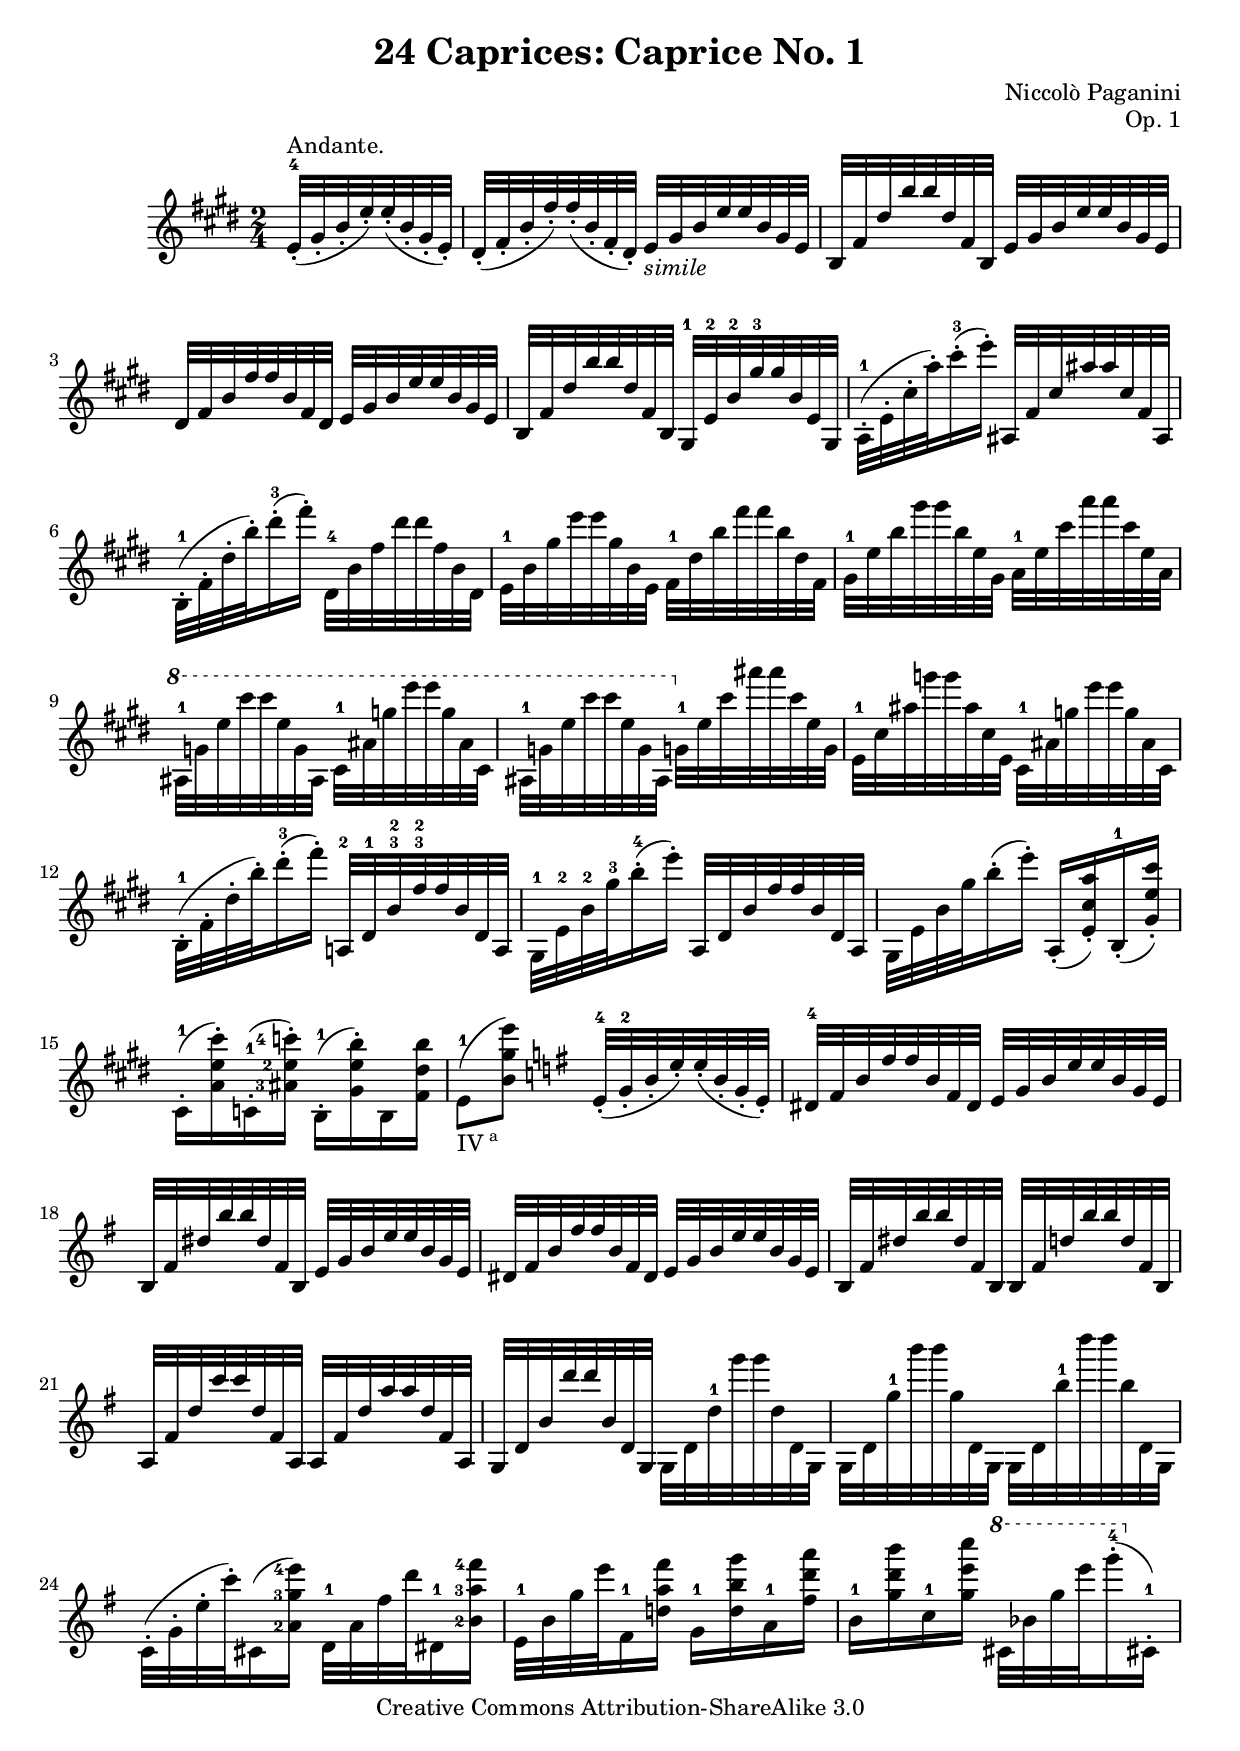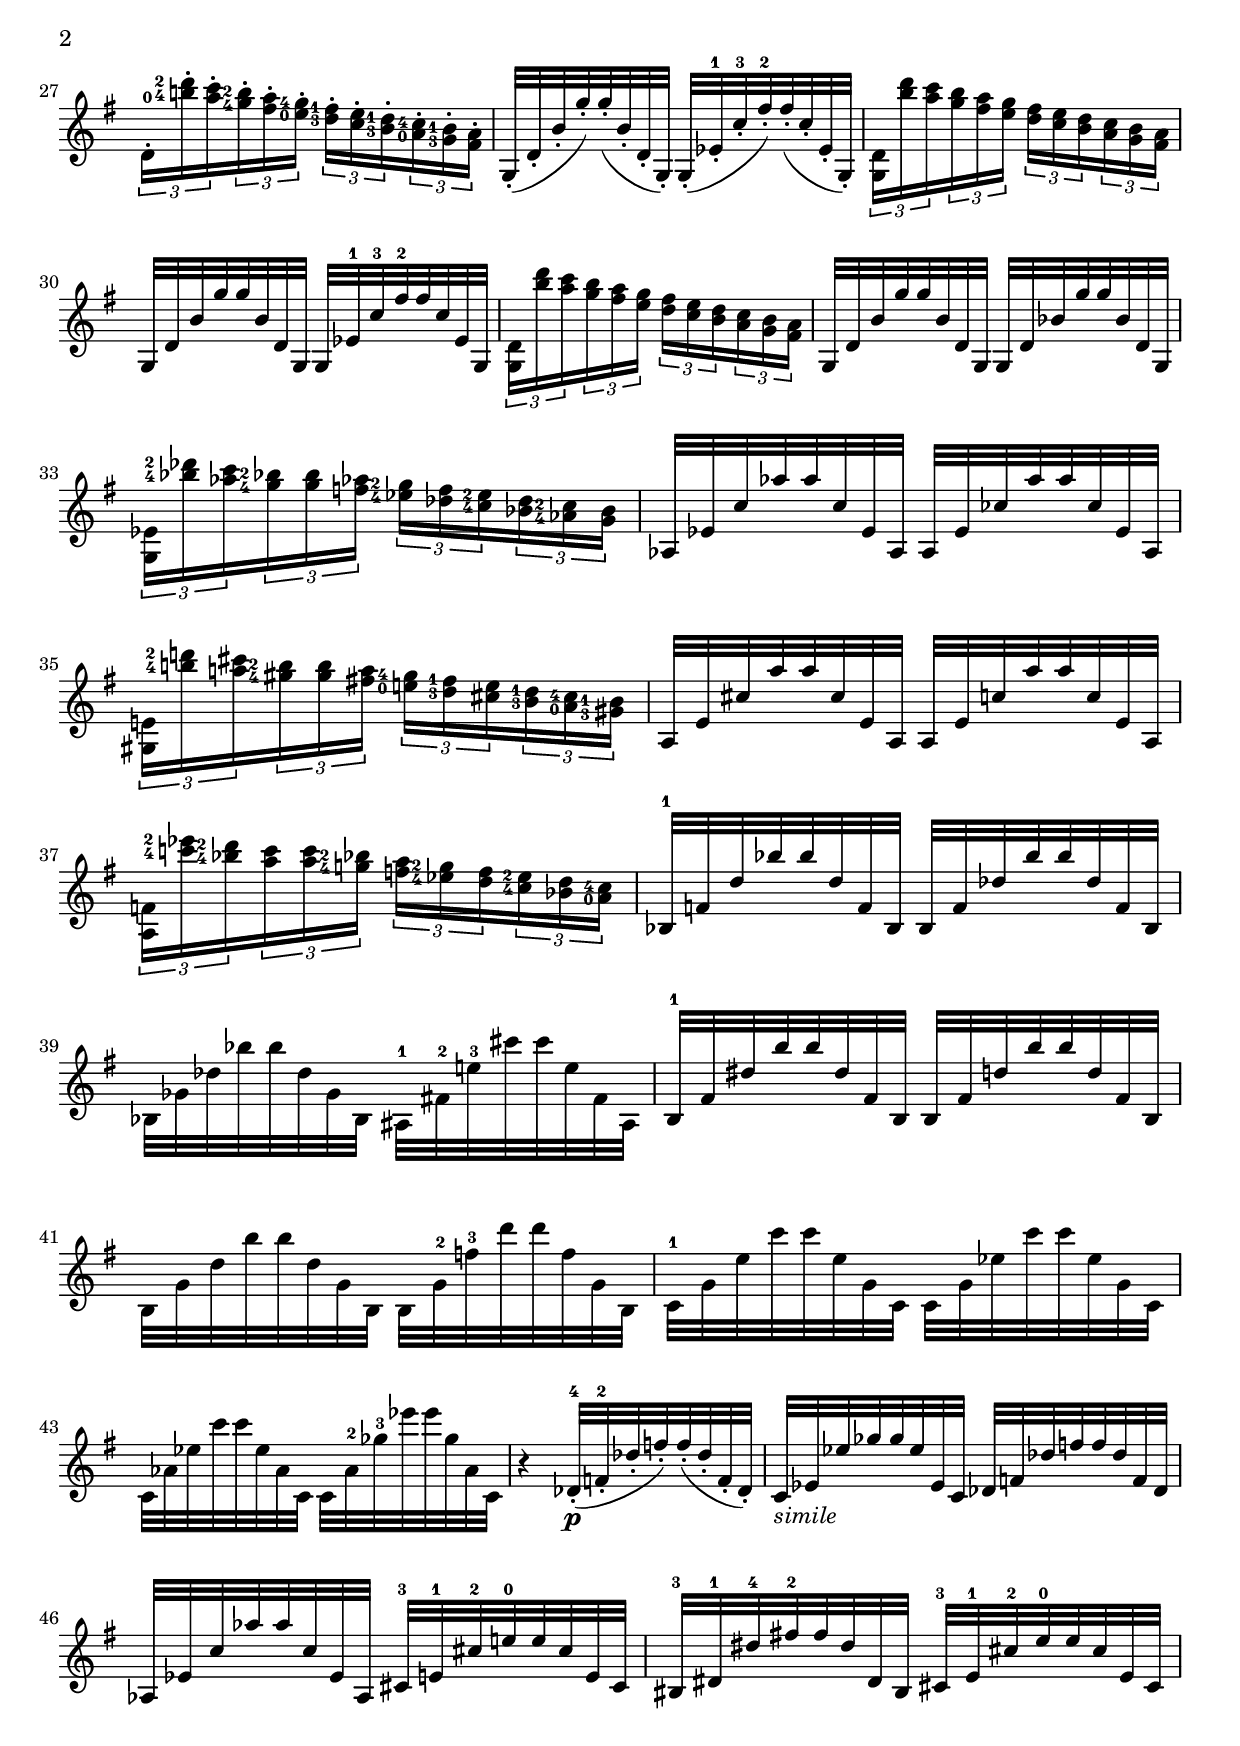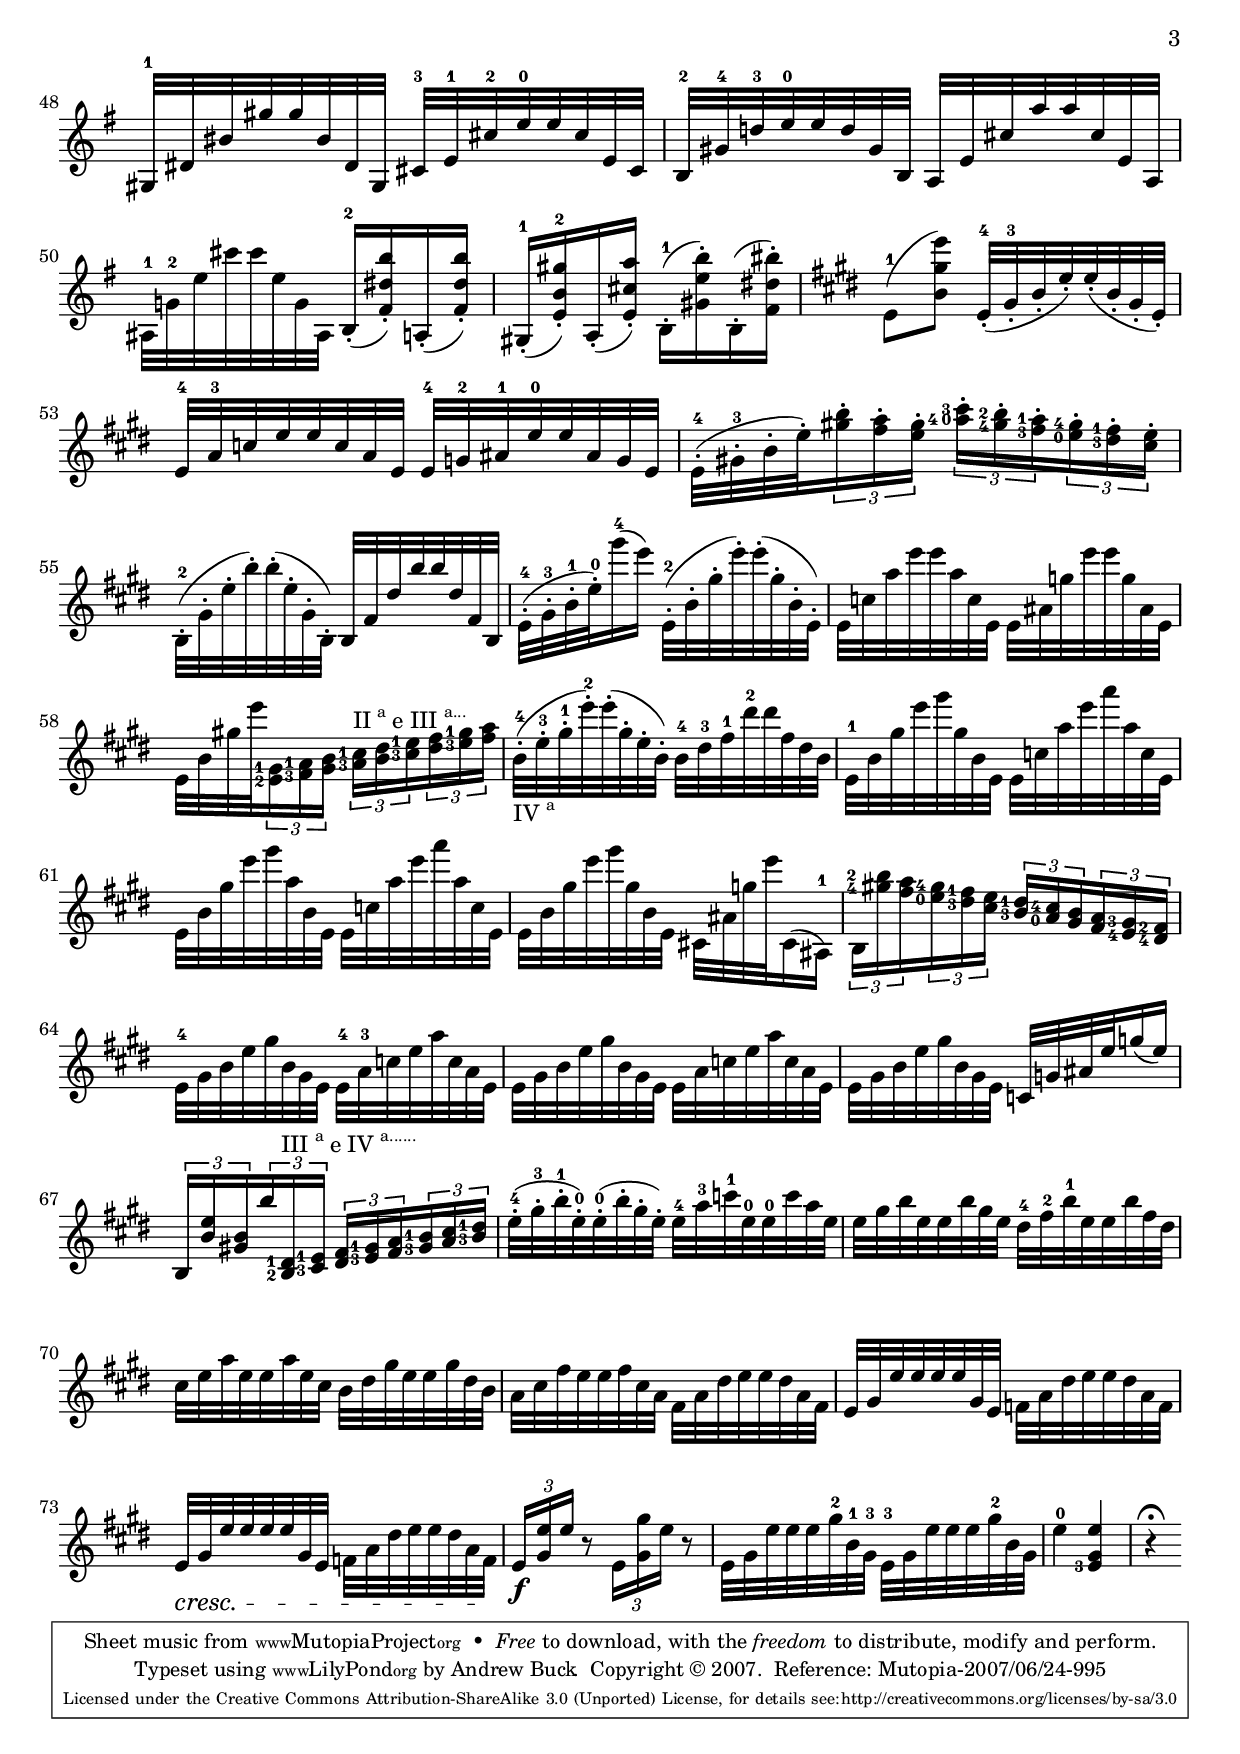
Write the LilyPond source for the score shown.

\version "2.10.11"

% ****************************** Final Version *********************************
	mbreak = { }
	renderingOff = { }
	renderingOn = { }
% ******************************************************************************

% ****************************** Draft Version *********************************
% comment out these lines to render a final version
%	mbreak = { \break }
%	renderingOff =  { \set Score.skipTypesetting = ##f }
%	renderingOn = { \set Score.skipTypesetting = ##t }
% ******************************************************************************

\header
{
	title = "24 Caprices: Caprice No. 1"
	composer = "Niccolò Paganini"
	opus = "Op. 1"

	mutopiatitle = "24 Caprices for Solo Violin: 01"
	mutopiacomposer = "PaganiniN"
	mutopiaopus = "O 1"
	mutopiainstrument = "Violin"
	date = ""
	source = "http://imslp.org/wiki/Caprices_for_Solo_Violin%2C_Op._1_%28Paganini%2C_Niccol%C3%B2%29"
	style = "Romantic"
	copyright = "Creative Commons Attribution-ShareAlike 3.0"
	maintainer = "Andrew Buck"
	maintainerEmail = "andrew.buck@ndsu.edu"
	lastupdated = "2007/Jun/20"
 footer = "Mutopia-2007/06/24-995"
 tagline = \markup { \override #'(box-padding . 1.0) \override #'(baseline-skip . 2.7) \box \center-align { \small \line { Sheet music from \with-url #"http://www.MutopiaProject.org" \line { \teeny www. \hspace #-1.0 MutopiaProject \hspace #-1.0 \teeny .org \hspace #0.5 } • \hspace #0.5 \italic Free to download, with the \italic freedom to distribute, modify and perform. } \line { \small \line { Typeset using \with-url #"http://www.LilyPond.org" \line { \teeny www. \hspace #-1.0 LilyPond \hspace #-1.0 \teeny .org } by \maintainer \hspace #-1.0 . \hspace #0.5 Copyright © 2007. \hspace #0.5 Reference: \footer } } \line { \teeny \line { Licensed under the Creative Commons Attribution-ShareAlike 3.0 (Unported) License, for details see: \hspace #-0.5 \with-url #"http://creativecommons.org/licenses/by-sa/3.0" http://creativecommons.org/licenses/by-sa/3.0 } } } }
}

\version "2.10.11"

capriceOne = {

\set Staff.midiInstrument = "violin"

\key e \major
\time 2/4

\relative c'
{
	% Page 1 - Line 1 - Measure (upbeat) 1
	\partial 32*8 e32-.-4^\markup{Andante.}( gis-. b-. e-.)	e-.( b-. gis-. e-.)		| %-Checked
	dis-.( fis-. b-. fis'-.)	fis-.( b,-. fis-. dis-.)	e_\markup{\italic{simile}} gis b e	e b gis e		| %-Checked
	b fis' dis' b'	b dis, fis, b,	e gis b e	e b gis e		| %-Checked
	dis fis b fis'	fis b, fis dis	e gis b e	e b gis e		| %-Checked
	\mbreak

	% Page 1 - Line 2 - Measure 4
	b fis' dis' b'	b dis, fis, b,	gis-1 e'-2 b'-2 gis'-3	gis b, e, gis,		| %-Checked
	a-.-1( e'-. cis'-. a'-.)	cis16-.-3( e-.)	ais,,,32 fis' cis' ais'	ais cis, fis, ais,		| %-Checked
	b-.-1( fis'-. dis'-. b'-.)	dis16-.-3( fis-.)	dis,,32-4 b' fis' dis'	dis fis, b, dis,		| %-Checked
	e-1 b' gis' e'	e gis, b, e,	fis-1 dis' b' fis'	fis b, dis, fis,		| %-Checked
	\mbreak

	% Page 1 - Line 3 - Measure 8
	gis-1 e' b' gis'	gis b, e, gis,	a-1 e' cis' a'	a cis, e, a,		| %-Checked
	#(set-octavation 1) ais-1 g' e' cis'	cis e, g, ais,	cis-1 ais' g' e'	e g, ais, cis,		| %-Checked
	ais-1 g' e' cis'	cis e, g, ais,	#(set-octavation 0) g-1 e' cis' ais'	ais cis, e, g,		| %-Checked
	e-1 cis' ais' g'	g ais, cis, e,	cis-1 ais' g' e'	e g, ais, cis,		| %-Checked
	\mbreak

	% Page 1 - Line 4 - Measure 12
	b-.-1( fis'-. dis'-. b'-.)	dis16-.-3( fis-.)	a,,,!32-2 dis-1 b'-3-2 fis'-3-2	fis b, dis, a		| %-Checked
	gis-1 e'-2 b'-2 gis'-3	b16-.-4( e-.)	a,,,32 dis b' fis'	fis b, dis, a		| %-Checked
	gis e' b' gis'	b16-.( e-.)	a,,,16-.( < e' cis' a' >-.) b-.-1( < gis' e' cis' >-.)		| %-Checked
	cis,-.-1( < a' e' cis' >-.)
		\set fingeringOrientations = #'(left left left)
		c,-.-1( < ais'-3 e'-2 c'!-4 >-.)	b,-.-1( < gis' e' b' >-.)	b, < fis' dis' b' >		| %-Checked
	\mbreak

	% Page 1 - Line 5 - Measure 16
	e8-1_\markup{IV\super{a}}( < b' gis' e' >) \key g \major e,32-.-4( g-.-2 b-. e-.) e-.( b-. g-. e-.)		| %-Checked
	dis-4 fis b fis'	fis b, fis dis	e g b e	e b g e		| %-Checked
	b fis' dis' b'	b dis, fis, b,	e g b e	e b g e		| %-Checked
	dis fis b fis'	fis b, fis dis	e g b e	e b g e		| %-Checked
	\mbreak
		
	% Page 1 - Line 6 - Measure 20
	b fis' dis' b'	b dis, fis, b,	b fis' d' b'	b d, fis, b,		| %-Checked
	a fis' d' c'	c d, fis, a,	a fis' d' a'	a d, fis, a,		| %-Checked
	g d' b' d'	d b, d, g,	g d' d'-1 g'	g d, d, g,		| %-Checked
	g d' g'-1 b'	b g, d, g,	g d' b''-1 d'	d b, d,, g,		| %-Checked
	\mbreak

	% Page 1 - Line 7 - Measure 24
	c-.( g'-. e'-. c'-.)	cis,,16( < a'-2 g'-3 e'-4 >)	d,32-1 a' fis' d'	dis,,16-1 < b'-2 a'-3 fis'-4 >		| %-Checked
	e,32-1 b' g' e'	fis,,16-1 < d'! a' fis' >	g,16-1 < d' b' g' >	a-1 < fis' d' a' >		| %-Checked
	b,-1 < g' d' b' >	c,-1 < g' e' c' >	#(set-octavation 1) cis,32 bes' g' e'	g16-.-4( #(set-octavation 0) cis,,,,-.-1)		| %-Checked
	\times 2/3 { d16-.-0 < b''!-4 d-2 >-. < a c >-. }	\times 2/3 { < g-4 b-2 >-. < fis a >-. < e-0 g-4 >-. }	\times 2/3 { < d-3 fis-1 >-. < c e >-. < b-3 d-1 >-. }	\times 2/3 { < a-0 c-4 >-. < g-3 b-1 >-. < fis a >-. }		| %-Checked
	\mbreak

	% Page 1 - Line 8 - Measure 28
	g,32-.( d'-. b'-. g'-.)	g-.( b,-. d,-. g,-.)	g-.( ees'-.-1 c'-.-3 fis-.-2)	fis-.( c-. ees,-. g,-.)		| %-Checked
	\times 2/3 { < g d' >16 < b'' d > < a c > }	\times 2/3 { < g b > < fis a > < e g > }	\times 2/3 { < d fis > < c e > < b d > }	\times 2/3 { < a c > < g b > < fis a > }		| %-Checked
	g,32 d' b' g'	g b, d, g,	g ees'-1 c'-3 fis-2	fis c ees, g,		| %-Checked
	\times 2/3 { < g d' >16 < b'' d > < a c > }	\times 2/3 { < g b > < fis a > < e g > }	\times 2/3 { < d fis > < c e > < b d > }	\times 2/3 { < a c > < g b > < fis a > }		| %-Checked
	\mbreak
	
	% Page 1 - Line 9 - Measure 32
	g,32 d' b' g'	g b, d, g,	g d' bes' g'	g bes, d, g,		| %-Checked
	\times 2/3 { < g ees' >16 < bes''-4 des-2 > < aes c > }	\times 2/3 { < g-4 bes!-2 > < g bes > < f aes! > }	\times 2/3 { < ees-4 g-2 > < des f > < c-4 ees-2 > }	\times 2/3 { < bes des > < aes-4 c-2 > < g bes > }		| %-Checked
	aes,32 ees' c' aes'	aes c, ees, aes,	aes ees' ces' aes'	aes ces, ees, aes,		| %-Checked
	\mbreak

	% Page 1 - Line 10 - Measure 35
	\times 2/3 { < gis e'! >16 < b''!-4 d!-2 > < a! cis > }	\times 2/3 { < gis-4 b-2 > < gis b > < fis! a > }	\times 2/3 { < e!-0 gis-4 > < d-3 fis-1 > < cis e > }	\times 2/3 { < b-3 d-1 > < a-0 cis-4 > < gis-3 b -1 > }		| %-Checked
	a,32 e' cis' a'	a cis, e, a,	a e' c' a'	a c, e, a,		| %-Checked
	\times 2/3 { < a f' >16 < c''!-4 ees-2 > < bes-4 d-2 > }	\times 2/3 { < a c > < a c > < g!-4 bes!-2 > }	\times 2/3 { < f a > < ees-4 g-2 > < d f > }	\times 2/3 { < c-4 ees-2 > < bes d > < a-0 c-4 > }		| %-Checked
	\mbreak

	% Page 2 - Line 1 - Measure 38
	bes,32-1 f' d' bes'	bes d, f, bes,	bes f' des' bes'	bes des, f, bes,		| %-Checked
	bes ges' des' bes'	bes des, ges, bes,	ais-1 fis'!-2 e'!-3 cis'	cis e, fis, ais,		| %-Checked
	b-1 fis' dis' b'	b dis, fis, b,	b fis' d' b'	b d, fis, b,		| %-Checked
	\mbreak

	% Page 2 - Line 2 - Measure 41
	b g' d' b'	b d, g, b,	b g'-2 f'-3 d'	d f, g, b,		| %-Checked
	c-1 g' e' c'	c e, g, c,	c g' ees' c'	c ees, g, c,		| %-Checked
	c aes' ees' c'	c ees, aes, c,	c aes'-2 ges'-3 ees'	ees ges, aes, c,		| %-Checked
	r4	des32-.-4\p( f-.-2 des'-. f-.)	f-.( des-. f,-. des-.)		| %-Checked
	\mbreak

	% Page 2 - Line 3 - Measure 45
	c_\markup{\italic{simile}} ees ees' ges	ges ees ees, c	des f des' f	f des f, des		| %-Checked
	aes ees' c' aes'	aes c, ees, aes,	cis-3 e!-1 cis'-2 e!-0	e cis e, cis		| %-Checked
	bis-3 dis-1 dis'-4 fis!-2	fis dis dis, bis	cis-3 e-1 cis'-2 e-0	e cis e, cis		| %-Checked
	\mbreak

	% Page 2 - Line 4 - Measure 48
	gis-1 dis' bis' gis'	gis bis, dis, gis,	cis-3 e-1 cis'-2 e-0	e cis e, cis		| %-Checked
	b-2 gis'-4 d'!-3 e-0	e d gis, b,	a e' cis' a'	a cis, e, a,		| %-Checked
	ais-1 g'!-2 e' cis'	cis e, g, ais,	b16-.-2( < fis' dis' b' >-.)	a,-.( < fis' dis' b' >-.)		| %-Checked
	gis,-.-1( < e' b' gis' >-.-2)	a,-.( < e' cis' a' >-.)	b-.-1( < gis' e' b' >-.)	b,-.( < fis' dis' bis' >-.)		| %-Checked
	\key e \major
	\mbreak

	% Page 2 - Line 5 - Measure 52
	e8-1( < b' gis' e' >)	e,32-.-4( gis-.-3 b-. e-.)	e-.( b-. gis-. e-.)		| %-Checked
	e-4 a-3 c e	e c a e	e-4 g-2 ais-1 e'-0	e ais, g e		| %-Checked
	e-.-4( gis!-.-3 b-. e-.)	\times 2/3 { < gis! b >16-. < fis a >-. < e gis >-. }	\times 2/3 { < a-0-4 cis-3 >-. < gis-4 b-2 >-. < fis-3 a-1 >-. }	\times 2/3 { < e-0 gis-4 >-. < dis-3 fis-1 > -. < cis e >-. }		| %-Checked
	b,32-.-2( gis'-. e'-. b'-.)	b-.( e,-. gis,-. b,-.)	b fis' dis' b'	b dis, fis, b,		| %-Checked
	\mbreak

	% Page 2 - Line 6 - Measure 56
	e-.-4( gis-.-3 b-.-1 e-.-0)	gis'16-4( e)	e,,32-.-2( b'-. gis'-. e'-.)	e-.( gis,-. b,-. e,-.)		| %-Checked
	e c' a' e'	e a, c, e,	e ais g' e'	e g, ais, e		| %-Checked
	e b' gis'! e'	\times 2/3 { < e,,-2 gis-1 >16 < fis-3 a-1 > < gis b > }	\times 2/3 { < a-3 cis-1 >^\markup{II\super{a} e III\super{a...}} < b dis > < cis-3 e-1 > }	\times 2/3 { < dis fis > < e-3 gis-1 > < fis a > }		| %-Checked
	b,32-.-4(_\markup{IV\super{a}} e-.-3 gis-.-1 e'-.-2)	e-.( gis,-. e-. b-.)	b-4 dis-3 fis-1 dis'-2	dis fis, dis b		| %-Checked
	\mbreak

	% Page 2 - Line 7 - Measure 60
	e,-1 b' gis' e'	gis gis, b, e,	e c' a' e'	a a, c, e,		| %-Checked
	e b' gis' e'	gis a, b, e,	e c' a' e'	a a, c, e,		| %-Checked
	e b' gis' e'	gis gis, b, e,	cis! ais' g' e'	cis,,16( ais-1)		| %-Checked
	\times 2/3 { b < gis''!-4 b-2 > < fis a > }	\times 2/3 { < e-0 gis-4 > < dis-3 fis-1 > < cis e > }	\times 2/3 { < b-3 dis-1 > < a-0 cis-4 > < gis b > }	\times 2/3 { < fis a > < e-4 gis-3 > < dis-4 fis-2 > }		| %-Checked
	\mbreak

	% Page 2 - Line 8 - Measure 64
	e32-4 gis b e	gis b, gis e	e-4 a-3 c e	a c, a e		| %-Checked
	e gis b e	gis b, gis e	e a c e	a c, a e		| %-Checked
	e gis b e	gis b, gis e	c g' ais e'	g16( e)		| %-Checked
	\times 2/3 { b, < b' e > < gis! b > }	\times 2/3 { b' < b,,-2 dis-1 >^\markup{III\super{a} e IV\super{a......}} < cis-3 e-1 > }	\times 2/3 { < dis fis > < e-3 gis-1 > < fis a > }	\times 2/3 { < gis-3 b-1 > < a cis > < b-3 dis-1 > }		| %-Checked
	\mbreak

	% Page 2 - Line 9 - Measure 68
	e32-.-4( gis-.-3 b-.-1 e,-.-0)	e-.-0( b'-. gis-. e-.)	e-4 a-3 c-1 e,-0	e-0 c' a e		| %-Checked
	e gis b e,	e b' gis e	dis-4 fis-2 b-1 e,	e b' fis dis		| %-Checked
	cis e a e	e a e cis	b dis gis e	e gis dis b		| %-Checked
	a cis fis e	e fis cis a	fis a dis e	e dis a fis		| %-Checked
	\mbreak

	% Page 2 - Line 10 - Measure 72
	e gis e' e	e e gis, e	f a dis e	e dis a f		| %-Checked
	\setTextCresc
	e\< gis e' e	e e gis, e	f a dis e	e dis a f\!		| %-Checked
	\times 2/3 { e16\f < gis e' > e' }	r8	\times 2/3 { e,16 < gis gis' > e' }	r8		| %-Checked
	e,32 gis e' e	e gis-2 b,-1 gis-3	e-3 gis e' e	e gis-2 b, gis		| %-Checked
	e'4-0	< e,-3 gis e' > r4\fermata 				%-End of Piece
	\pageBreak
}

}



\score
{
	\capriceOne

	\layout { }
	\midi { }
}

